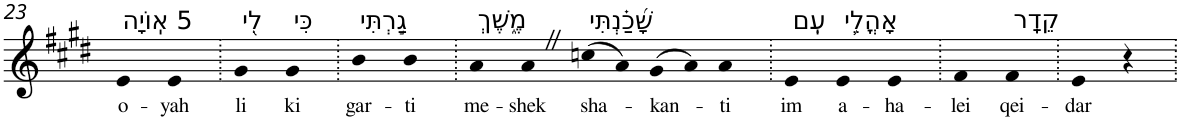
**kern	**text
*part1	*part1
*staff1	*staff1
*I"Piano	*
*I'Pno	*
!!LO:PB:g=z
*clefG2	*
*k[f#c#g#d#]	*
*E:	*
=23	=23
!LO:TX:a:t=5 אֽוֹיָה	!
!	!LO:LY:b
4e	o-
!	!LO:LY:b
4e	-yah
=24.	=24.
!LO:TX:a:t=לִ֭י	!
!	!LO:LY:b
4g#	li
!LO:TX:a:t=כִּי	!
!	!LO:LY:b
4g#	ki
=25.	=25.
!LO:TX:a:t=גַ֣רְתִּי	!
!	!LO:LY:b
4b	gar-
!	!LO:LY:b
4b	-ti
=26.	=26.
!LO:TX:a:t=מֶ֑שֶׁךְ	!
!	!LO:LY:b
4a	me-
!	!LO:LY:b
4aZ	-shek
!LO:TX:a:t=שָׁ֝כַ֗נְתִּי	!
!	!LO:LY:b
(>8ccn	sha-
8a)	.
!	!LO:LY:b
(>8g#	-kan-
8a)	.
!	!LO:LY:b
4a	-ti
=27.	=27.
!LO:TX:a:t=עִֽם	!
!	!LO:LY:b
4e	im
!LO:TX:a:t=אָהֳלֵ֥י	!
!	!LO:LY:b
4e	a-
!	!LO:LY:b
4e	-ha-
=28.	=28.
!	!LO:LY:b
4f#	-lei
!LO:TX:a:t=קֵדָֽר	!
!	!LO:LY:b
4f#	qei-
=29.	=29.
!	!LO:LY:b
4e	-dar
4r	.
=.	=.
*-	*-
